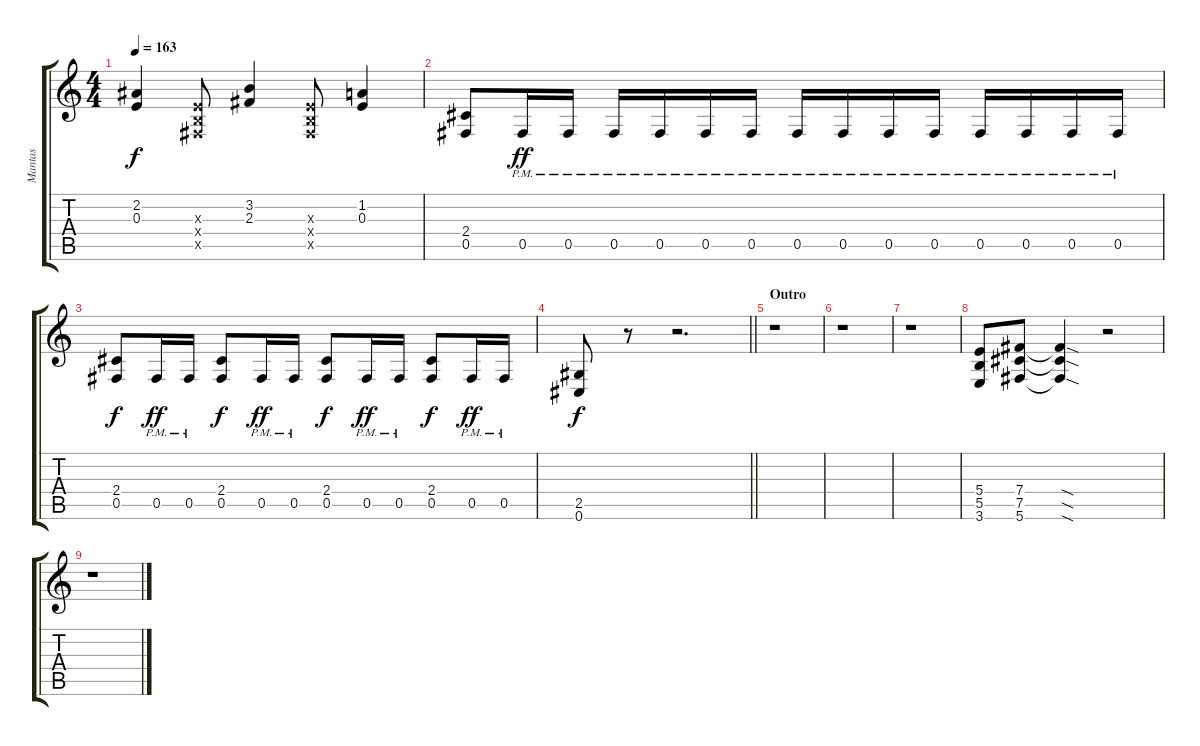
\track ("Mantas" "Mantas") {instrument overdrivenguitar}
\staff {score tabs}
\tuning (Db4 Ab3 E3 B2 Gb2 Db2) {hide}
\ts (4 4)
\tempo 163
\clef g2
\ks c
(2.2 0.3).4{dy f} (0.3{x} 0.4{x} 0.5{x}).8 (3.2 2.3).4 (0.3{x} 0.4{x} 0.5{x}).8 (1.2 0.3).4 |
(2.4 0.5).8 0.5{pm}.16{dy ff} 0.5{pm}.16 0.5{pm}.16 0.5{pm}.16 0.5{pm}.16 0.5{pm}.16 0.5{pm}.16 0.5{pm}.16 0.5{pm}.16 0.5{pm}.16 0.5{pm}.16 0.5{pm}.16 0.5{pm}.16 0.5{pm}.16 |
(2.4 0.5).8{dy f} 0.5{pm}.16{dy ff} 0.5{pm}.16 (2.4 0.5).8{dy f} 0.5{pm}.16{dy ff} 0.5{pm}.16 (2.4 0.5).8{dy f} 0.5{pm}.16{dy ff} 0.5{pm}.16 (2.4 0.5).8{dy f} 0.5{pm}.16{dy ff} 0.5{pm}.16 |
\barLineRight lightlight
(2.5 0.6).8{dy f} r.8 r.2{d} |
\section ("" "Outro")
r.1 |
r.1 |
r.1 |
(5.4 5.5 3.6).8 (7.4 7.5 5.6).8 (7.4{sod t} 7.5{sod t} 5.6{sod t}).4 r.2 |
r.1
